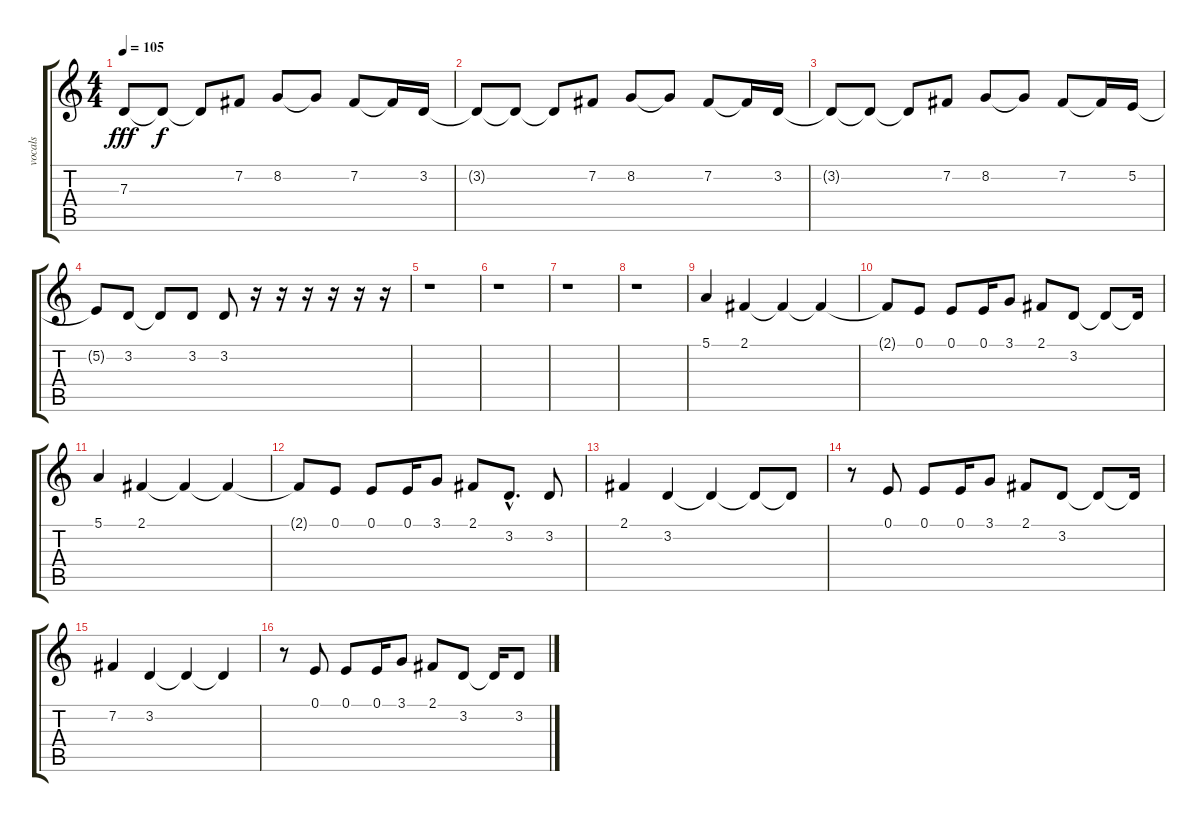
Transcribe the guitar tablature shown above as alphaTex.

\track ("vocals" "vocals") {instrument clarinet}
\staff {score tabs}
\tuning (E4 B3 G3 D3 A2 E2) {hide}
\ts (4 4)
\tempo 105
\clef g2
\ks c
7.3.8{dy fff} 7.3{t}.8{dy f} 7.3{t}.8 7.2.8 8.2.8 8.2{t}.8 7.2.8 7.2{t}.16 3.2.16 |
3.2{t}.8 3.2{t}.8 3.2{t}.8 7.2.8 8.2.8 8.2{t}.8 7.2.8 7.2{t}.16 3.2.16 |
3.2{t}.8 3.2{t}.8 3.2{t}.8 7.2.8 8.2.8 8.2{t}.8 7.2.8 7.2{t}.16 5.2.16 |
5.2{t}.8 3.2.8 3.2{t}.8 3.2.8 3.2.8 r.16 r.16 r.16 r.16 r.16 r.16 |
r.1 |
r.1 |
r.1 |
r.1 |
5.1.4 2.1.4 2.1{t}.4 2.1{t}.4 |
2.1{t}.8 0.1.8 0.1.8 0.1.16 3.1.8 2.1.8 3.2.8 3.2{t}.8 3.2{t}.16 |
5.1.4 2.1.4 2.1{t}.4 2.1{t}.4 |
2.1{t}.8 0.1.8 0.1.8 0.1.16 3.1.8 2.1.8 3.2{hac}.8{d} 3.2.8 |
2.1.4 3.2.4 3.2{t}.4 3.2{t}.8 3.2{t}.8 |
r.8 0.1.8 0.1.8 0.1.16 3.1.8 2.1.8 3.2.8 3.2{t}.8 3.2{t}.16 |
7.2.4 3.2.4 3.2{t}.4 3.2{t}.4 |
r.8 0.1.8 0.1.8 0.1.16 3.1.8 2.1.8 3.2.8 3.2{t}.16 3.2.8
